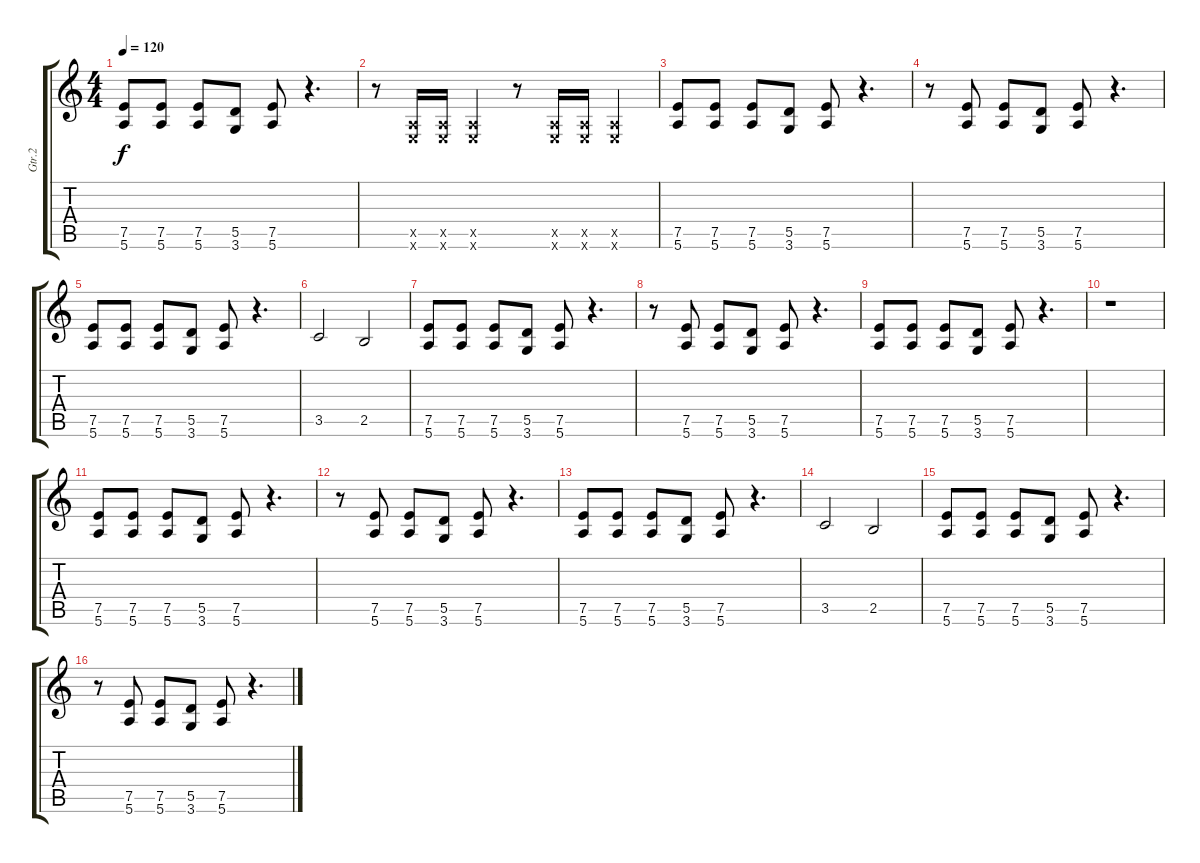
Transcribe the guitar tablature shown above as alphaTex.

\track ("Gtr.2" "Gtr.2") {instrument overdrivenguitar}
\staff {score tabs}
\tuning (E4 B3 G3 D3 A2 E2) {hide}
\ts (4 4)
\tempo 120
\clef g2
\ks c
(7.5 5.6).8{dy f} (7.5 5.6).8 (7.5 5.6).8 (5.5 3.6).8 (7.5 5.6).8 r.4{d} |
r.8 (0.5{x} 0.6{x}).16 (0.5{x} 0.6{x}).16 (0.5{x} 0.6{x}).4 r.8 (0.5{x} 0.6{x}).16 (0.5{x} 0.6{x}).16 (0.5{x} 0.6{x}).4 |
(7.5 5.6).8 (7.5 5.6).8 (7.5 5.6).8 (5.5 3.6).8 (7.5 5.6).8 r.4{d} |
r.8 (7.5 5.6).8 (7.5 5.6).8 (5.5 3.6).8 (7.5 5.6).8 r.4{d} |
(7.5 5.6).8 (7.5 5.6).8 (7.5 5.6).8 (5.5 3.6).8 (7.5 5.6).8 r.4{d} |
3.5.2 2.5.2 |
(7.5 5.6).8 (7.5 5.6).8 (7.5 5.6).8 (5.5 3.6).8 (7.5 5.6).8 r.4{d} |
r.8 (7.5 5.6).8 (7.5 5.6).8 (5.5 3.6).8 (7.5 5.6).8 r.4{d} |
(7.5 5.6).8 (7.5 5.6).8 (7.5 5.6).8 (5.5 3.6).8 (7.5 5.6).8 r.4{d} |
r.1 |
(7.5 5.6).8 (7.5 5.6).8 (7.5 5.6).8 (5.5 3.6).8 (7.5 5.6).8 r.4{d} |
r.8 (7.5 5.6).8 (7.5 5.6).8 (5.5 3.6).8 (7.5 5.6).8 r.4{d} |
(7.5 5.6).8 (7.5 5.6).8 (7.5 5.6).8 (5.5 3.6).8 (7.5 5.6).8 r.4{d} |
3.5.2 2.5.2 |
(7.5 5.6).8 (7.5 5.6).8 (7.5 5.6).8 (5.5 3.6).8 (7.5 5.6).8 r.4{d} |
r.8 (7.5 5.6).8 (7.5 5.6).8 (5.5 3.6).8 (7.5 5.6).8 r.4{d}
